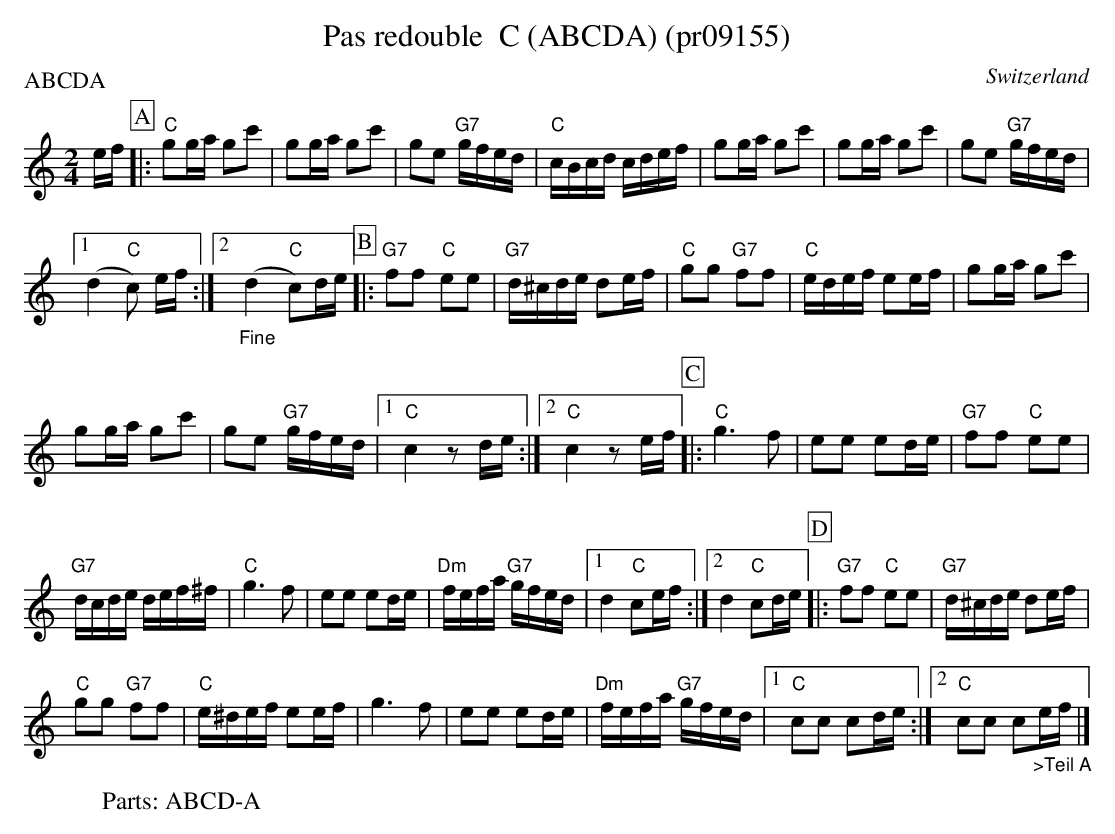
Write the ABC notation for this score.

X:1
T:Pas redouble  C (ABCDA) (pr09155)
P:ABCDA
M:2/4
L:1/16
O:Switzerland
K:C major
ef [P:A] |: "C"g2ga g2c'2 | g2ga g2c'2 | g2e2 "G7"gfed | "C"cBcd cdef | g2ga g2c'2 | g2ga g2c'2 | g2e2 "G7"gfed |1
(d4 "C"c2) ef :|2 ("_Fine"d4 "C"c2)de [P:B] |: "G7"f2f2 "C"e2e2 | "G7"d^cde d2ef | "C"g2g2 "G7"f2f2 | "C"edef e2ef | g2ga g2c'2 |
 g2ga g2c'2 | g2e2 "G7"gfed |1 "C"c4z2de :|2 "C"c4 z2ef  [P:C] |: "C"g6f2 | e2e2 e2de | "G7"f2f2 "C"e2e2 |
"G7"dcde def^f | "C"g6f2 | e2e2 e2de | "Dm"fefa "G7"gfed |1 d4 "C"c2ef :|2 d4 "C"c2de [P:D] |: "G7"f2f2 "C"e2e2 | "G7"d^cde d2ef |
"C"g2g2 "G7"f2f2 | "C"e^def e2ef | g6f2 | e2e2 e2de | "Dm"fefa "G7"gfed |1 "C"c2c2 c2de :|2 "C"c2c2 c2"_>Teil A"ef |]
W:Parts: ABCD-A
